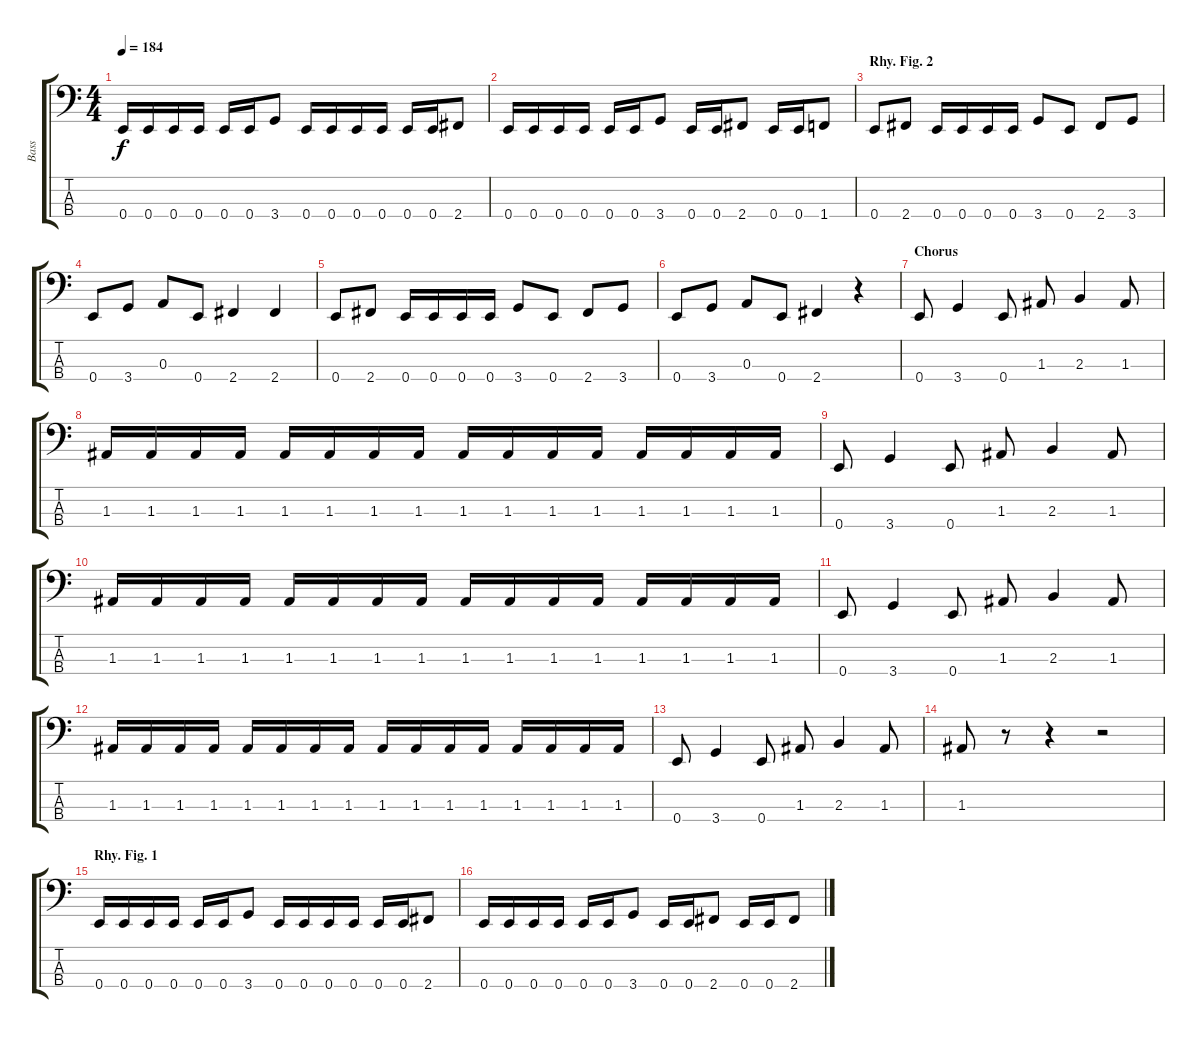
\track ("Bass" "Bass") {instrument electricbasspick}
\staff {score tabs}
\tuning (G2 D2 A1 E1) {hide}
\ts (4 4)
\tempo 184
\clef f4
\ks c
0.4.16{dy f} 0.4.16 0.4.16 0.4.16 0.4.16 0.4.16 3.4.8 0.4.16 0.4.16 0.4.16 0.4.16 0.4.16 0.4.16 2.4.8 |
0.4.16 0.4.16 0.4.16 0.4.16 0.4.16 0.4.16 3.4.8 0.4.16 0.4.16 2.4.8 0.4.16 0.4.16 1.4.8 |
\section ("" "Rhy. Fig. 2")
0.4.8 2.4.8 0.4.16 0.4.16 0.4.16 0.4.16 3.4.8 0.4.8 2.4.8 3.4.8 |
0.4.8 3.4.8 0.3.8 0.4.8 2.4.4 2.4.4 |
0.4.8 2.4.8 0.4.16 0.4.16 0.4.16 0.4.16 3.4.8 0.4.8 2.4.8 3.4.8 |
0.4.8 3.4.8 0.3.8 0.4.8 2.4.4 r.4 |
\section ("" "Chorus")
0.4.8 3.4.4 0.4.8 1.3.8 2.3.4 1.3.8 |
1.3.16 1.3.16 1.3.16 1.3.16 1.3.16 1.3.16 1.3.16 1.3.16 1.3.16 1.3.16 1.3.16 1.3.16 1.3.16 1.3.16 1.3.16 1.3.16 |
0.4.8 3.4.4 0.4.8 1.3.8 2.3.4 1.3.8 |
1.3.16 1.3.16 1.3.16 1.3.16 1.3.16 1.3.16 1.3.16 1.3.16 1.3.16 1.3.16 1.3.16 1.3.16 1.3.16 1.3.16 1.3.16 1.3.16 |
0.4.8 3.4.4 0.4.8 1.3.8 2.3.4 1.3.8 |
1.3.16 1.3.16 1.3.16 1.3.16 1.3.16 1.3.16 1.3.16 1.3.16 1.3.16 1.3.16 1.3.16 1.3.16 1.3.16 1.3.16 1.3.16 1.3.16 |
0.4.8 3.4.4 0.4.8 1.3.8 2.3.4 1.3.8 |
1.3.8 r.8 r.4 r.2 |
\section ("" "Rhy. Fig. 1")
0.4.16 0.4.16 0.4.16 0.4.16 0.4.16 0.4.16 3.4.8 0.4.16 0.4.16 0.4.16 0.4.16 0.4.16 0.4.16 2.4.8 |
0.4.16 0.4.16 0.4.16 0.4.16 0.4.16 0.4.16 3.4.8 0.4.16 0.4.16 2.4.8 0.4.16 0.4.16 2.4.8
